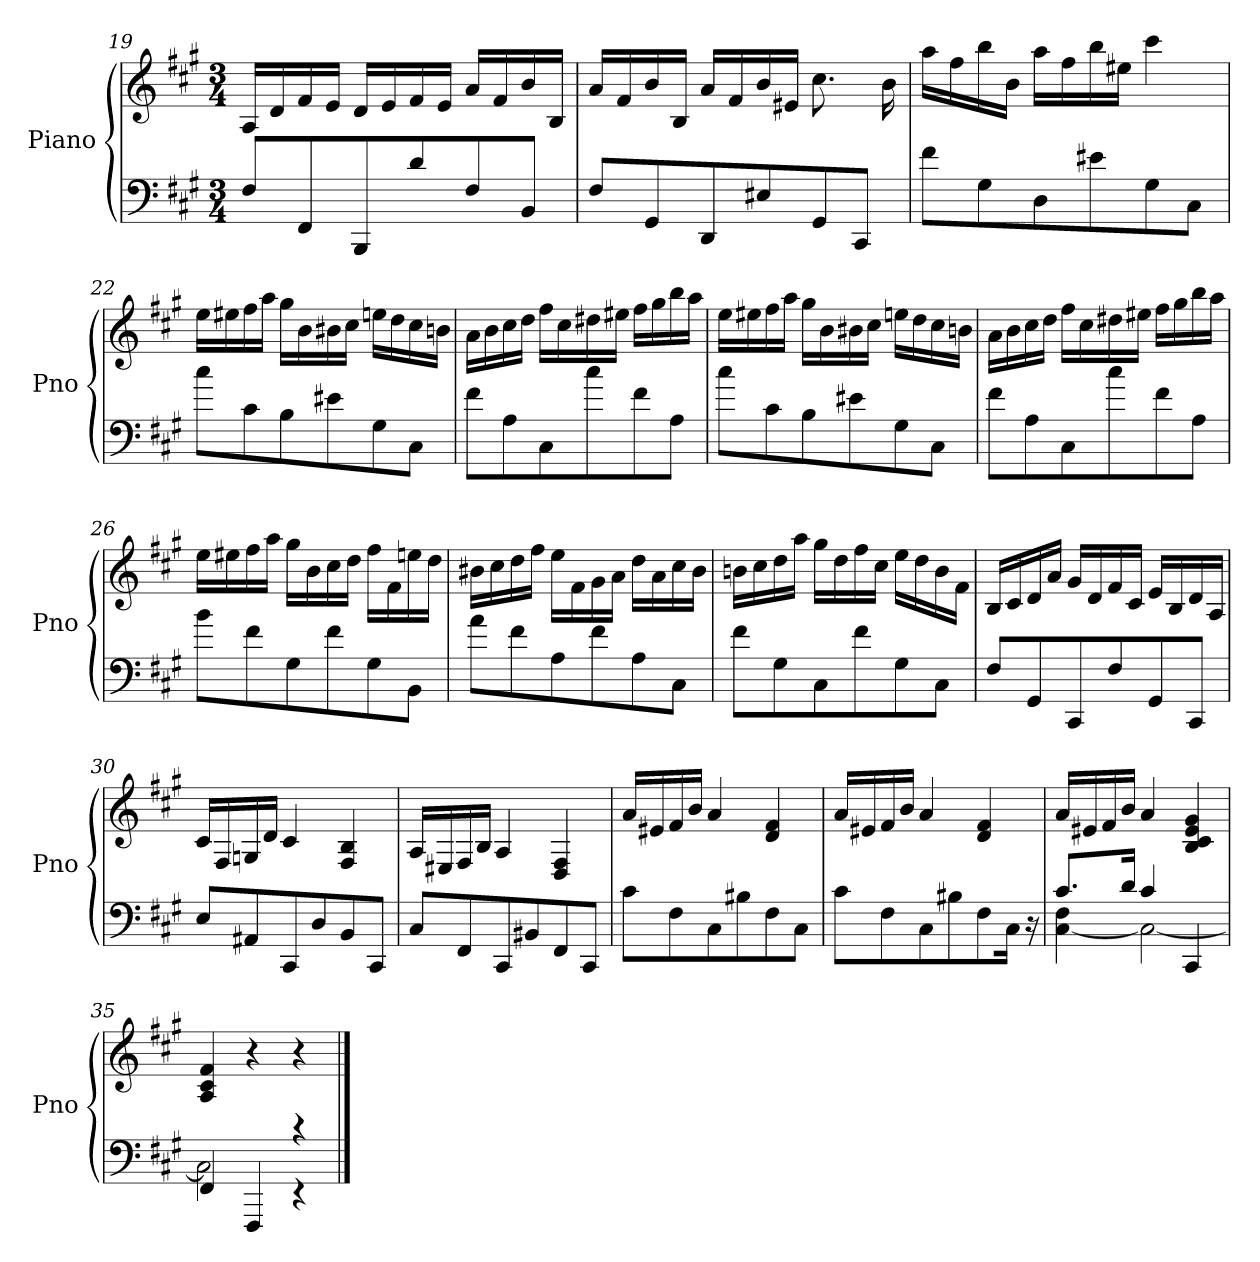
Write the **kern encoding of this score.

**kern	**kern
*part1	*part1
*staff2	*staff1
*I"Piano	*
*I'Pno	*
*clefF4	*clefG2
*k[f#c#g#]	*k[f#c#g#]
*f#:	*f#:
*M3/4	*M3/4
=19	=19
8F#L	16ALL
.	16d
8FF#	16f#
.	16eJJ
8BBB	16dLL
.	16e
8d	16f#
.	16eJJ
8F#	16aLL
.	16f#
8BBJ	16b
.	16BJJ
=20	=20
8F#L	16aLL
.	16f#
8GG#	16b
.	16BJJ
8DD	16aLL
.	16f#
8E#X	16b
.	16e#XJJ
8GG#	8.cc#
8CC#J	.
.	16b
=21	=21
8f#L	16aaLL
.	16ff#
8G#	16bb
.	16bJJ
8D	16aaLL
.	16ff#
8e#X	16bb
.	16ee#XJJ
8G#	4ccc#
8C#J	.
=22	=22
8cc#L	16eeLL
.	16ee#X
8c#	16ff#
.	16aaJJ
8B	16gg#LL
.	16b
8e#X	16b#X
.	16cc#JJ
8G#	16eenLL
.	16dd
8C#J	16cc#
.	16bnJJ
=23	=23
8f#L	16aLL
.	16b
8A	16cc#
.	16ddJJ
8C#	16ff#LL
.	16cc#
8cc#	16dd#X
.	16ee#XJJ
8f#	16ff#LL
.	16gg#
8AJ	16bb
.	16aaJJ
=24	=24
8cc#L	16eeLL
.	16ee#X
8c#	16ff#
.	16aaJJ
8B	16gg#LL
.	16b
8e#X	16b#X
.	16cc#JJ
8G#	16eenLL
.	16dd
8C#J	16cc#
.	16bnJJ
=25	=25
8f#L	16aLL
.	16b
8A	16cc#
.	16ddJJ
8C#	16ff#LL
.	16cc#
8cc#	16dd#X
.	16ee#XJJ
8f#	16ff#LL
.	16gg#
8AJ	16bb
.	16aaJJ
=26	=26
8bL	16eeLL
.	16ee#X
8f#	16ff#
.	16aaJJ
8G#	16gg#LL
.	16b
8f#	16cc#
.	16ddJJ
8G#	16ff#LL
.	16f#
8BBJ	16een
.	16ddJJ
=27	=27
8aL	16b#XLL
.	16cc#
8f#	16dd
.	16ff#JJ
8A	16eeLL
.	16f#
8f#	16g#
.	16aJJ
8A	16ddLL
.	16a
8C#J	16cc#
.	16b#JJ
=28	=28
8f#L	16bnLL
.	16cc#
8G#	16dd
.	16aaJJ
8C#	16gg#LL
.	16dd
8f#	16ff#
.	16cc#JJ
8G#	16eeLL
.	16dd
8C#J	16b
.	16f#JJ
=29	=29
8F#L	16BLL
.	16c#
8GG#	16d
.	16aJJ
8CC#	16g#LL
.	16d
8F#	16f#
.	16c#JJ
8GG#	16eLL
.	16B
8CC#J	16d
.	16AJJ
=30	=30
8EL	16c#LL
.	16F#
8AA#X	16Gn
.	16dJJ
8CC#	4c#
8D	.
8BB	4F# 4B
8CC#J	.
=31	=31
8C#L	16ALL
.	16E#X
8FF#	16F#
.	16BJJ
8CC#	4A
8BB#X	.
8FF#	4D 4F#
8CC#J	.
=32	=32
8c#L	16aLL
.	16e#X
8F#	16f#
.	16bJJ
8C#	4a
8B#X	.
8F#	4d 4f#
8C#J	.
=33	=33
8c#L	16aLL
.	16e#X
8F#	16f#
.	16bJJ
8C#	4a
8B#X	.
8F#	4d 4f#
16C#Jk	.
16r	.
=34	=34
*^	*
8.c#L	[4C# 4F#	16aLL
.	.	16e#X
.	.	16f#
16dJk	.	16bJJ
4c#	2C#_	4a
4CC#	.	4B 4c# 4e# 4g#
=35	=35	=35
4FF#	2C#]	4A 4c# 4f#
4FFF#	.	4r
4rc	4rEE	4r
*v	*v	*
==	==
*-	*-
